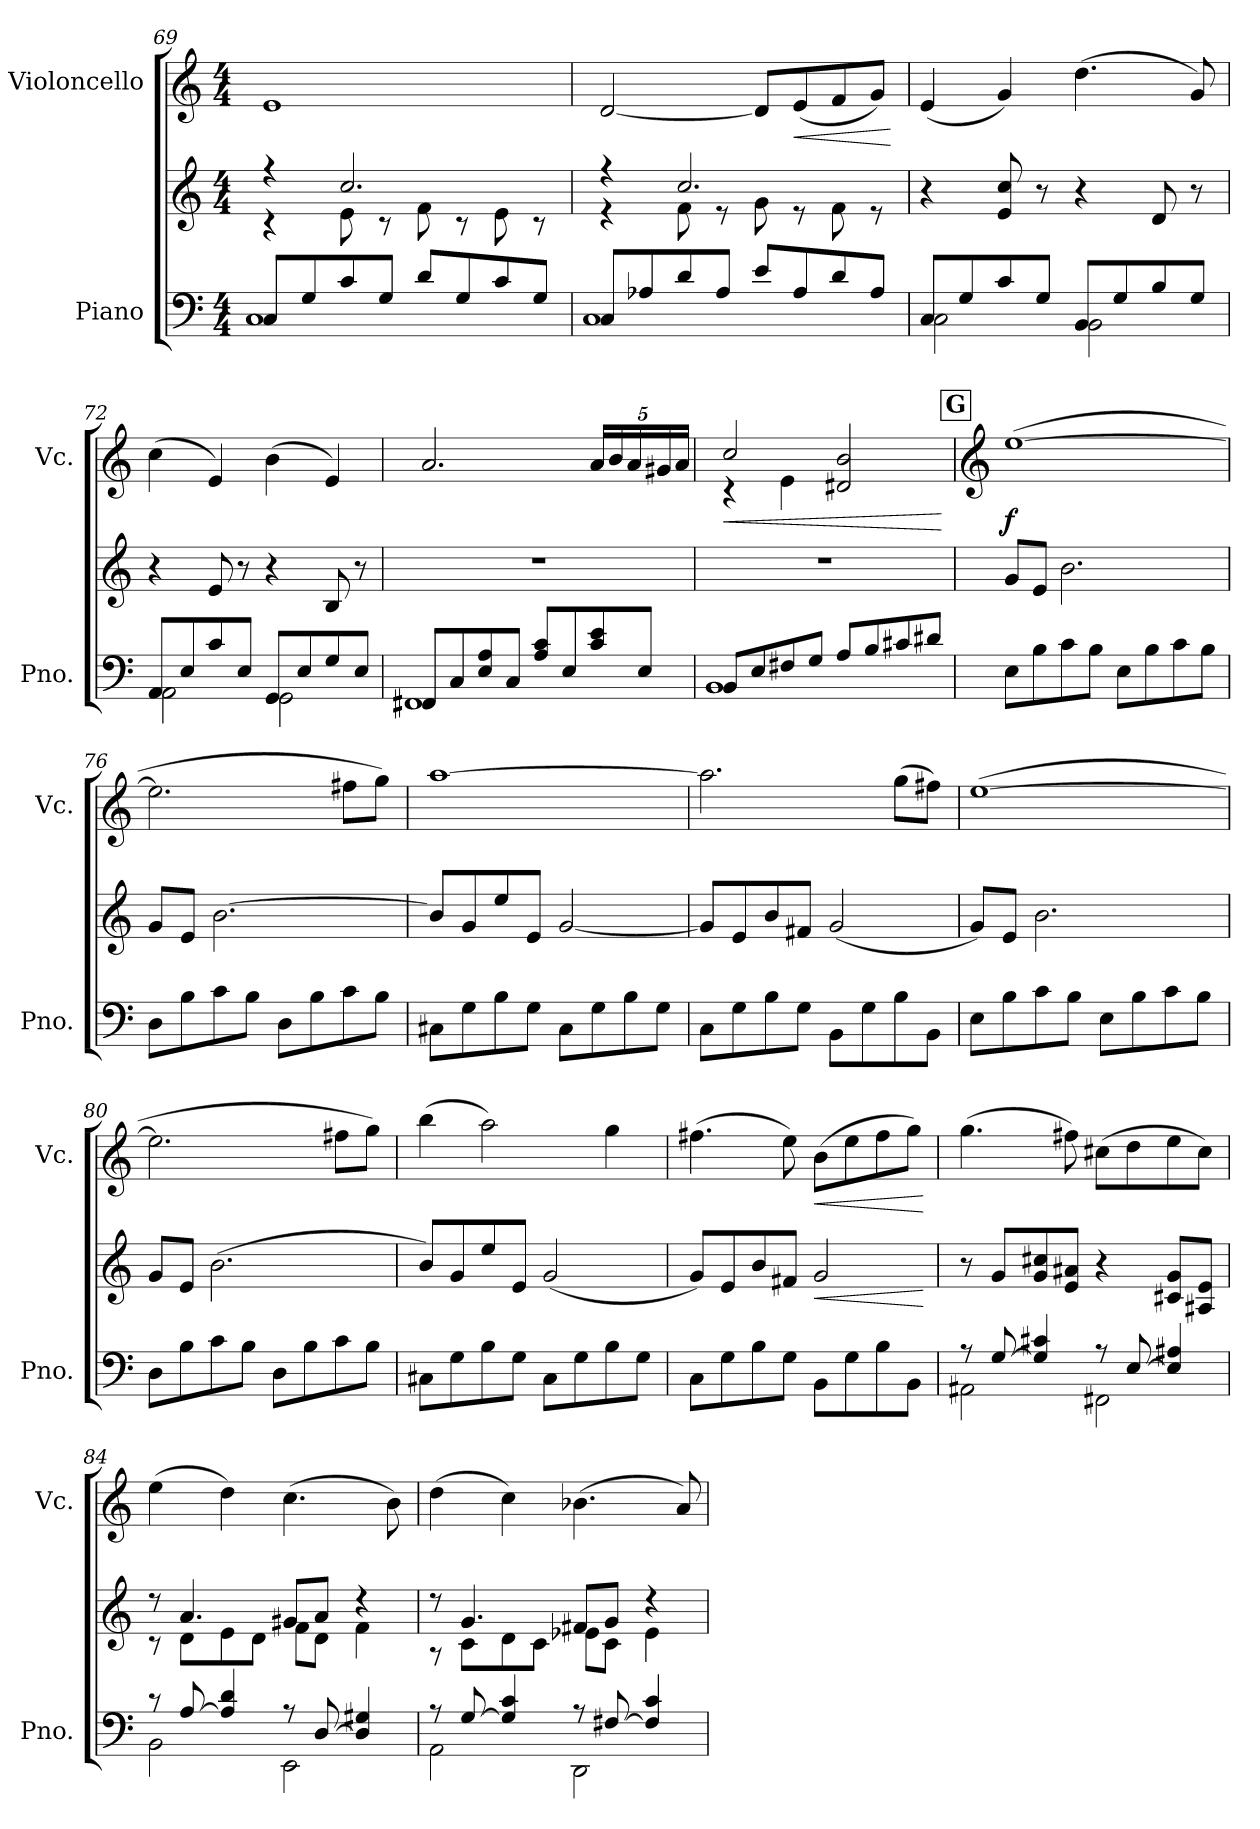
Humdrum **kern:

**kern	**kern	**dynam	**kern	**dynam
*part2	*part2	*part2	*part1	*part1
*staff3	*staff2	*staff2/3	*staff1	*staff1
*I"Piano	*	*	*I"Violoncello	*
*I'Pno.	*	*	*I'Vc.	*
*clefF4	*clefG2	*	*clefG2	*
*k[]	*k[]	*	*k[]	*
*M4/4	*M4/4	*	*M4/4	*
=69	=69	=69	=69	=69
*^	*^	*	*	*
8C/L	1C	4r	4r	.	1e	.
8G/	.	.	.	.	.	.
8c/	.	2.cc/	8e\	.	.	.
8G/J	.	.	8r	.	.	.
8d/L	.	.	8f\	.	.	.
8G/	.	.	8r	.	.	.
8c/	.	.	8e\	.	.	.
8G/J	.	.	8r	.	.	.
=70	=70	=70	=70	=70	=70	=70
8C/L	1C	4r	4r	.	[2d/	.
8A-X/	.	.	.	.	.	.
8d/	.	2.cc/	8f\	.	.	.
8A-/J	.	.	8r	.	.	.
8e/L	.	.	8g\	.	8d/L]	.
!	!	!	!	!	!	!LO:HP:b
8A-/	.	.	8r	.	(8e/	<
8d/	.	.	8f\	.	8f/	.
8A-/J	.	.	8r	.	8g/J)	.
*v	*v	*	*	*	*	*
*	*v	*v	*	*	*
.	.	.	.	[
!!LO:LB:g=z
=71	=71	=71	=71	=71
*^	*	*	*	*
8C/L	2C\	4r	.	(4e/	.
8G/	.	.	.	.	.
8c/	.	8e/ 8cc/	.	4g/)	.
8G/J	.	8r	.	.	.
8BB/L	2BB\	4r	.	(4.dd\	.
8G/	.	.	.	.	.
8B/	.	8d/	.	.	.
8G/J	.	8r	.	8g/)	.
=72	=72	=72	=72	=72	=72
8AA/L	2AA\	4r	.	(4cc\	.
8E/	.	.	.	.	.
8c/	.	8e/	.	4e/)	.
8E/J	.	8r	.	.	.
8GG/L	2GG\	4r	.	(4b\	.
8E/	.	.	.	.	.
8G/	.	8B/	.	4e/)	.
8E/J	.	8r	.	.	.
=73	=73	=73	=73	=73	=73
8FF#X/L	1FF#	1r	.	2.a/	.
8C/	.	.	.	.	.
8E/ 8A/	.	.	.	.	.
8C/J	.	.	.	.	.
8A/ 8c/L	.	.	.	.	.
8E/	.	.	.	.	.
*	*	*	*	*Xbrackettup	*
8c/ 8e/	.	.	.	20a/LL	.
.	.	.	.	20b/	.
.	.	.	.	20a/	.
8E/J	.	.	.	.	.
.	.	.	.	20g#X/	.
.	.	.	.	20a/JJ	.
!!LO:PB:g=z
=74	=74	=74	=74	=74	=74
!	!	!	!	!	!LO:HP:b
*	*	*	*	*^	*
8BB/L	1BB	1r	.	2cc/	4r	<
8E/	.	.	.	.	.	.
8F#X/	.	.	.	.	4e\	.
8G/J	.	.	.	.	.	.
8A/L	.	.	.	2d#X/ 2b/	2ryy	.
8B/	.	.	.	.	.	.
8c#X/	.	.	.	.	.	.
8d#X/J	.	.	.	.	.	.
*v	*v	*	*	*v	*v	*
.	.	.	.	[
!!LO:REH:place=s1:a:B:fs=14:t=G
=75	=75	=75	=75	=75
*	*	*	*clefG2	*
!	!	!LO:DY:b=2	!	!
!	!	!LO:DY:n=1:b	!	!LO:DY:b
8E\L	8g/L	mf mf	([1ee	f
8B\	8e/J	.	.	.
8c\	2.b\	.	.	.
8B\J	.	.	.	.
8E\L	.	.	.	.
8B\	.	.	.	.
8c\	.	.	.	.
8B\J	.	.	.	.
=76	=76	=76	=76	=76
8D\L	8g/L	.	2.ee\]	.
8B\	8e/J	.	.	.
8c\	[2.b\	.	.	.
8B\J	.	.	.	.
8D\L	.	.	.	.
8B\	.	.	.	.
8c\	.	.	8ff#X\L	.
8B\J	.	.	8gg\J)	.
=77	=77	=77	=77	=77
8C#X\L	8b/L]	.	[1aa	.
8G\	8g/	.	.	.
8B\	8ee/	.	.	.
8G\J	8e/J	.	.	.
8C#\L	[2g/	.	.	.
8G\	.	.	.	.
8B\	.	.	.	.
8G\J	.	.	.	.
!!LO:LB:g=z
=78	=78	=78	=78	=78
8C\L	8g/L]	.	2.aa\]	.
8G\	8e/	.	.	.
8B\	8b/	.	.	.
8G\J	8f#X/J	.	.	.
8BB\L	(2g/	.	.	.
8G\	.	.	.	.
8B\	.	.	(8gg\L	.
8BB\J	.	.	8ff#X\J)	.
=79	=79	=79	=79	=79
!	!	!LO:DY:b=2	!	!
!	!	!LO:DY:n=1:b	!	!
8E\L	8g/L)	mf mf	([1ee	.
8B\	8e/J	.	.	.
8c\	2.b\	.	.	.
8B\J	.	.	.	.
8E\L	.	.	.	.
8B\	.	.	.	.
8c\	.	.	.	.
8B\J	.	.	.	.
=80	=80	=80	=80	=80
8D\L	8g/L	.	2.ee\]	.
8B\	8e/J	.	.	.
8c\	(2.b\	.	.	.
8B\J	.	.	.	.
8D\L	.	.	.	.
8B\	.	.	.	.
8c\	.	.	8ff#X\L	.
8B\J	.	.	8gg\J)	.
=81	=81	=81	=81	=81
8C#X\L	8b/L)	.	(4bb\	.
8G\	8g/	.	.	.
8B\	8ee/	.	2aa\)	.
8G\J	8e/J	.	.	.
8C#\L	(2g/	.	.	.
8G\	.	.	.	.
8B\	.	.	4gg\	.
8G\J	.	.	.	.
!!LO:LB:g=z
=82	=82	=82	=82	=82
8C\L	8g/L)	.	(4.ff#X\	.
8G\	8e/	.	.	.
8B\	8b/	.	.	.
8G\J	8f#X/J	.	8ee\)	.
!	!	!LO:HP:b	!	!LO:HP:b
8BB\L	2g/	<	(8b\L	<
8G\	.	.	8ee\	.
8B\	.	.	8ff#\	.
8BB\J	.	.	8gg\J)	.
.	.	[	.	[
=83	=83	=83	=83	=83
*^	*	*	*	*
8r	2AA#X\	8r	.	(4.gg\	.
[8G/	.	8g/L	.	.	.
4G/] 4c#X/	.	8g/ 8cc#X/	.	.	.
.	.	8e/ 8a#X/J	.	8ff#X\)	.
8r	2FF#X\	4r	.	(8cc#X\L	.
[8E/	.	.	.	8dd\	.
4E/] 4A#X/	.	8c#X/ 8g/L	.	8ee\	.
.	.	8A#X/ 8e/J	.	8cc#\J)	.
=84	=84	=84	=84	=84	=84
*	*	*^	*	*	*
8r	2BB\	8r	8r	.	(4ee\	.
[8A/	.	4.a/	8d\L	.	.	.
4A/] 4d/	.	.	8e\	.	4dd\)	.
.	.	.	8d\J	.	.	.
8r	2EE\	8g#X/L	8f\L	.	(4.cc\	.
[8D/	.	8a/J	8d\J	.	.	.
4D/] 4G#X/	.	4r	4f\	.	.	.
.	.	.	.	.	8b\)	.
!!LO:LB:g=z
=85	=85	=85	=85	=85	=85	=85
8r	2AA\	8r	8r	.	(4dd\	.
[8G/	.	4.g/	8c\L	.	.	.
4G/] 4c/	.	.	8d\	.	4cc\)	.
.	.	.	8c\J	.	.	.
8r	2DD\	8f#X/L	8e-X\L	.	(4.b-X\	.
[8F#X/	.	8g/J	8c\J	.	.	.
4F#/] 4c/	.	4r	4e-\	.	.	.
.	.	.	.	.	8a/)	.
*v	*v	*	*	*	*	*
*	*v	*v	*	*	*
=	=	=	=	=
*-	*-	*-	*-	*-
